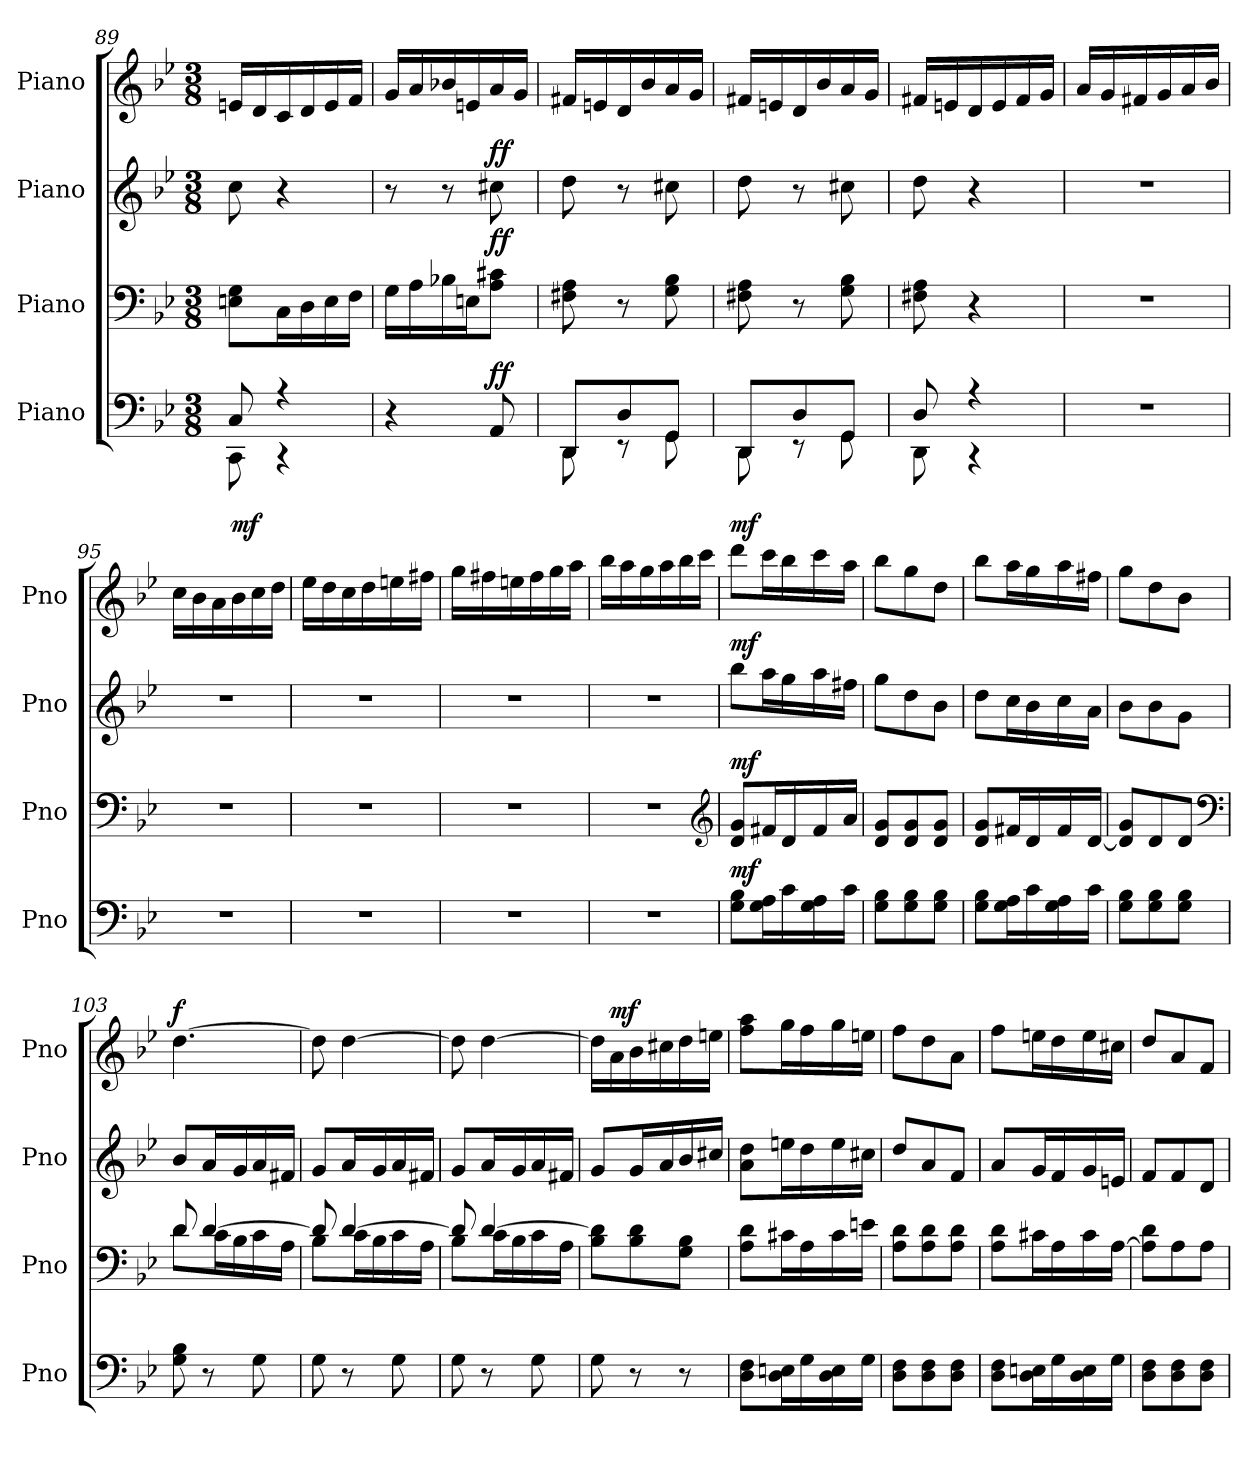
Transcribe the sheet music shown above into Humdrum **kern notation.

**kern	**dynam	**kern	**dynam	**kern	**dynam	**kern	**dynam
*part4	*part4	*part3	*part3	*part2	*part2	*part1	*part1
*staff4	*staff4	*staff3	*staff3	*staff2	*staff2	*staff1	*staff1
*I"Piano	*	*I"Piano	*	*I"Piano	*	*I"Piano	*
*I'Pno	*	*I'Pno	*	*I'Pno	*	*I'Pno	*
!!LO:LB:g=z
*clefF4	*	*clefF4	*	*clefG2	*	*clefG2	*
*k[b-e-]	*	*k[b-e-]	*	*k[b-e-]	*	*k[b-e-]	*
*B-:	*	*B-:	*	*B-:	*	*B-:	*
*M3/8	*	*M3/8	*	*M3/8	*	*M3/8	*
=89	=89	=89	=89	=89	=89	=89	=89
*^	*	*	*	*	*	*	*
8C/	8CC\	.	8En\ 8G\L	.	8cc\	.	16en/LL	.
.	.	.	.	.	.	.	16d/	.
4r	4r	.	16C\L	.	4r	.	16c/	.
.	.	.	16D\	.	.	.	16d/	.
.	.	.	16E\	.	.	.	16e/	.
.	.	.	16F\JJ	.	.	.	16f/JJ	.
*v	*v	*	*	*	*	*	*	*
=90	=90	=90	=90	=90	=90	=90	=90
4r	.	16G\LL	.	8r	.	16g/LL	.
.	.	16A\	.	.	.	16a/	.
.	.	16B-X\	.	8r	.	16b-X/	.
.	.	16En\J	.	.	.	16en/	.
!	!LO:DY:a	!	!LO:DY:a	!	!LO:DY:a	!	!
8AA/	ff	8A\ 8c#X\J	ff	8cc#X\	ff	16a/	.
.	.	.	.	.	.	16g/JJ	.
=91	=91	=91	=91	=91	=91	=91	=91
*^	*	*	*	*	*	*	*
8DD/L	8DD\	.	8F#X\ 8A\	.	8dd\	.	16f#X/LL	.
.	.	.	.	.	.	.	16en/	.
8D/	8rEE	.	8r	.	8r	.	16d/	.
.	.	.	.	.	.	.	16b-/	.
8GG/J	8GG\	.	8G\ 8B-\	.	8cc#X\	.	16a/	.
.	.	.	.	.	.	.	16g/JJ	.
=92	=92	=92	=92	=92	=92	=92	=92	=92
8DD/L	8DD\	.	8F#X\ 8A\	.	8dd\	.	16f#X/LL	.
.	.	.	.	.	.	.	16en/	.
8D/	8rEE	.	8r	.	8r	.	16d/	.
.	.	.	.	.	.	.	16b-/	.
8GG/J	8GG\	.	8G\ 8B-\	.	8cc#X\	.	16a/	.
.	.	.	.	.	.	.	16g/JJ	.
=93	=93	=93	=93	=93	=93	=93	=93	=93
8D/	8DD\	.	8F#X\ 8A\	.	8dd\	.	16f#X/LL	.
.	.	.	.	.	.	.	16en/	.
4r	4r	.	4r	.	4r	.	16d/	.
.	.	.	.	.	.	.	16e/	.
.	.	.	.	.	.	.	16f#/	.
.	.	.	.	.	.	.	16g/JJ	.
*v	*v	*	*	*	*	*	*	*
=94	=94	=94	=94	=94	=94	=94	=94
4.r	.	4.r	.	4.r	.	16a/LL	.
.	.	.	.	.	.	16g/	.
.	.	.	.	.	.	16f#X/	.
.	.	.	.	.	.	16g/	.
.	.	.	.	.	.	16a/	.
.	.	.	.	.	.	16b-/JJ	.
!!LO:LB:g=z
=95	=95	=95	=95	=95	=95	=95	=95
4.r	.	4.r	.	4.r	.	16cc\LL	.
.	.	.	.	.	.	16b-\	.
.	.	.	.	.	.	16a\	.
!	!	!	!	!	!	!	!LO:DY:a
.	.	.	.	.	.	16b-\	mf
.	.	.	.	.	.	16cc\	.
.	.	.	.	.	.	16dd\JJ	.
=96	=96	=96	=96	=96	=96	=96	=96
4.r	.	4.r	.	4.r	.	16ee-\LL	.
.	.	.	.	.	.	16dd\	.
.	.	.	.	.	.	16cc\	.
.	.	.	.	.	.	16dd\	.
.	.	.	.	.	.	16een\	.
.	.	.	.	.	.	16ff#X\JJ	.
=97	=97	=97	=97	=97	=97	=97	=97
4.r	.	4.r	.	4.r	.	16gg\LL	.
.	.	.	.	.	.	16ff#X\	.
.	.	.	.	.	.	16een\	.
.	.	.	.	.	.	16ff#\	.
.	.	.	.	.	.	16gg\	.
.	.	.	.	.	.	16aa\JJ	.
=98	=98	=98	=98	=98	=98	=98	=98
4.r	.	4.r	.	4.r	.	16bb-\LL	.
.	.	.	.	.	.	16aa\	.
.	.	.	.	.	.	16gg\	.
.	.	.	.	.	.	16aa\	.
.	.	.	.	.	.	16bb-\	.
.	.	.	.	.	.	16ccc\JJ	.
*	*	*clefG2	*	*	*	*	*
=99	=99	=99	=99	=99	=99	=99	=99
!	!LO:DY:a	!	!LO:DY:a	!	!LO:DY:a	!	!LO:DY:a
8G\ 8B-\L	mf	8d/ 8g/L	mf	8bb-\L	mf	8ddd\L	mf
16G\ 16A\L	.	16f#X/L	.	16aa\L	.	16ccc\L	.
16c\	.	16d/	.	16gg\	.	16bb-\	.
16G\ 16A\	.	16f#/	.	16aa\	.	16ccc\	.
16c\JJ	.	16a/JJ	.	16ff#X\JJ	.	16aa\JJ	.
=100	=100	=100	=100	=100	=100	=100	=100
8G\ 8B-\L	.	8d/ 8g/L	.	8gg\L	.	8bb-\L	.
8G\ 8B-\	.	8d/ 8g/	.	8dd\	.	8gg\	.
8G\ 8B-\J	.	8d/ 8g/J	.	8b-\J	.	8dd\J	.
=101	=101	=101	=101	=101	=101	=101	=101
8G\ 8B-\L	.	8d/ 8g/L	.	8dd\L	.	8bb-\L	.
16G\ 16A\L	.	16f#X/L	.	16cc\L	.	16aa\L	.
16c\	.	16d/	.	16b-\	.	16gg\	.
16G\ 16A\	.	16f#/	.	16cc\	.	16aa\	.
16c\JJ	.	[16d/JJ	.	16a\JJ	.	16ff#X\JJ	.
!!LO:PB:g=z
=102	=102	=102	=102	=102	=102	=102	=102
8G\ 8B-\L	.	8d/] 8g/L	.	8b-\L	.	8gg\L	.
8G\ 8B-\	.	8d/	.	8b-\	.	8dd\	.
8G\ 8B-\J	.	8d/J	.	8g\J	.	8b-\J	.
*	*	*clefF4	*	*	*	*	*
=103	=103	=103	=103	=103	=103	=103	=103
*	*	*^	*	*	*	*	*
!	!	!	!	!	!	!	!	!LO:DY:a
8G\ 8B-\	.	8d/	8d\L	.	8b-/L	.	[4.dd\	f
8r	.	[4d/	16c\L	.	16a/L	.	.	.
.	.	.	16B-\	.	16g/	.	.	.
8G\	.	.	16c\	.	16a/	.	.	.
.	.	.	16A\JJ	.	16f#X/JJ	.	.	.
=104	=104	=104	=104	=104	=104	=104	=104	=104
8G\	.	8d/]	8B-\L	.	8g/L	.	8dd\]	.
8r	.	[4d/	16c\L	.	16a/L	.	[4dd\	.
.	.	.	16B-\	.	16g/	.	.	.
8G\	.	.	16c\	.	16a/	.	.	.
.	.	.	16A\JJ	.	16f#X/JJ	.	.	.
=105	=105	=105	=105	=105	=105	=105	=105	=105
8G\	.	8d/]	8B-\L	.	8g/L	.	8dd\]	.
8r	.	[4d/	16c\L	.	16a/L	.	[4dd\	.
.	.	.	16B-\	.	16g/	.	.	.
8G\	.	.	16c\	.	16a/	.	.	.
.	.	.	16A\JJ	.	16f#X/JJ	.	.	.
*	*	*v	*v	*	*	*	*	*
=106	=106	=106	=106	=106	=106	=106	=106
8G\	.	8B-\ 8d\]L	.	8g/L	.	16dd\LL]	.
!	!	!	!	!	!	!	!LO:DY:a
.	.	.	.	.	.	16a\	mf
8r	.	8B-\ 8d\	.	16g/L	.	16b-\	.
.	.	.	.	16a/	.	16cc#X\	.
8r	.	8G\ 8B-\J	.	16b-/	.	16dd\	.
.	.	.	.	16cc#X/JJ	.	16een\JJ	.
=107	=107	=107	=107	=107	=107	=107	=107
8D\ 8F\L	.	8A\ 8d\L	.	8a\ 8dd\L	.	8ff\ 8aa\L	.
16D\ 16En\L	.	16c#X\L	.	16een\L	.	16gg\L	.
16G\	.	16A\	.	16dd\	.	16ff\	.
16D\ 16E\	.	16c#\	.	16ee\	.	16gg\	.
16G\JJ	.	16en\JJ	.	16cc#X\JJ	.	16een\JJ	.
=108	=108	=108	=108	=108	=108	=108	=108
8D\ 8F\L	.	8A\ 8d\L	.	8dd/L	.	8ff\L	.
8D\ 8F\	.	8A\ 8d\	.	8a/	.	8dd\	.
8D\ 8F\J	.	8A\ 8d\J	.	8f/J	.	8a\J	.
!!LO:LB:g=z
=109	=109	=109	=109	=109	=109	=109	=109
8D\ 8F\L	.	8A\ 8d\L	.	8a/L	.	8ff\L	.
16D\ 16En\L	.	16c#X\L	.	16g/L	.	16een\L	.
16G\	.	16A\	.	16f/	.	16dd\	.
16D\ 16E\	.	16c#\	.	16g/	.	16ee\	.
16G\JJ	.	[16A\JJ	.	16en/JJ	.	16cc#X\JJ	.
=110	=110	=110	=110	=110	=110	=110	=110
8D\ 8F\L	.	8A\] 8d\L	.	8f/L	.	8dd/L	.
8D\ 8F\	.	8A\	.	8f/	.	8a/	.
8D\ 8F\J	.	8A\J	.	8d/J	.	8f/J	.
=	=	=	=	=	=	=	=
*-	*-	*-	*-	*-	*-	*-	*-
